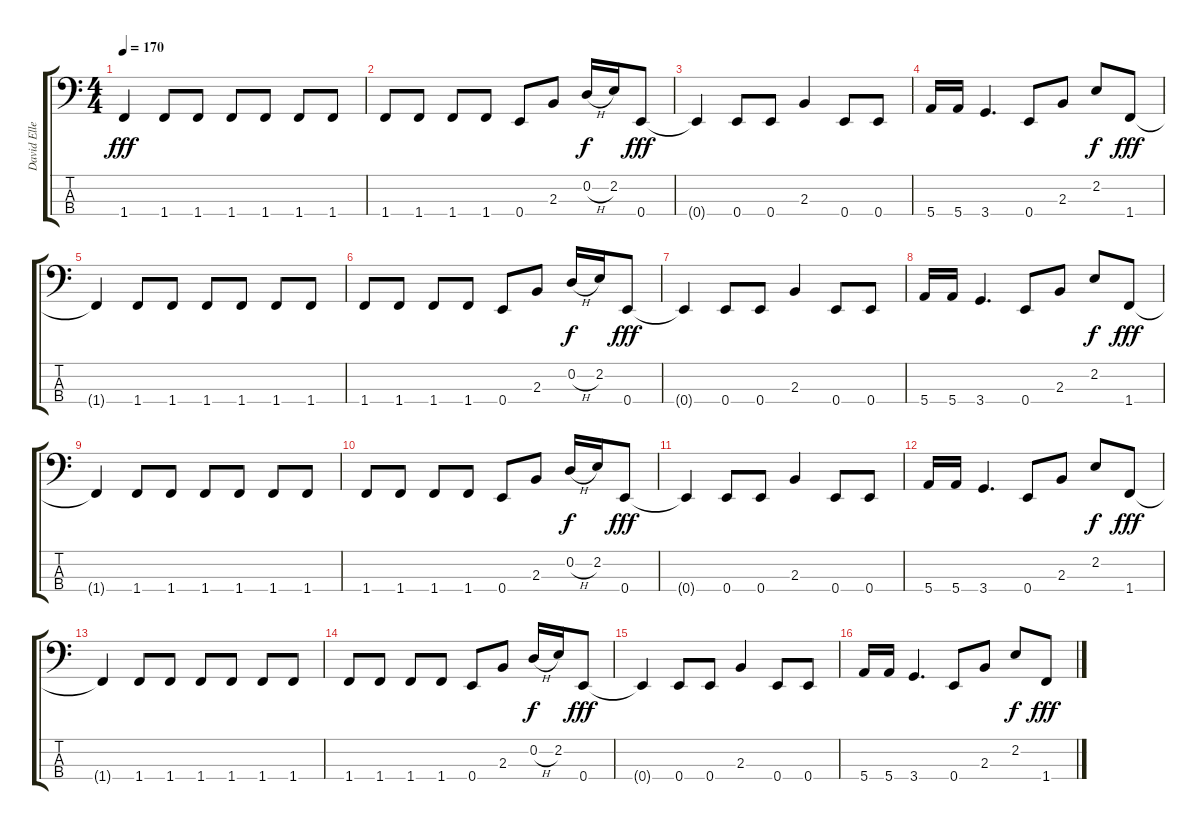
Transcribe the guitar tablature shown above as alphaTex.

\track ("David Ellefson" "David Elle") {instrument electricbasspick}
\staff {score tabs}
\tuning (G2 D2 A1 E1) {hide}
\ts (4 4)
\tempo 170
\clef f4
\ks c
1.4{t}.4{dy fff} 1.4.8 1.4.8 1.4.8 1.4.8 1.4.8 1.4.8 |
1.4.8 1.4.8 1.4.8 1.4.8 0.4.8 2.3.8 0.2{h}.16{dy f} 2.2.16 0.4.8{dy fff} |
0.4{t}.4 0.4.8 0.4.8 2.3.4 0.4.8 0.4.8 |
5.4.16 5.4.16 3.4.4{d} 0.4.8 2.3.8 2.2.8{dy f} 1.4.8{dy fff} |
1.4{t}.4 1.4.8 1.4.8 1.4.8 1.4.8 1.4.8 1.4.8 |
1.4.8 1.4.8 1.4.8 1.4.8 0.4.8 2.3.8 0.2{h}.16{dy f} 2.2.16 0.4.8{dy fff} |
0.4{t}.4 0.4.8 0.4.8 2.3.4 0.4.8 0.4.8 |
5.4.16 5.4.16 3.4.4{d} 0.4.8 2.3.8 2.2.8{dy f} 1.4.8{dy fff} |
1.4{t}.4 1.4.8 1.4.8 1.4.8 1.4.8 1.4.8 1.4.8 |
1.4.8 1.4.8 1.4.8 1.4.8 0.4.8 2.3.8 0.2{h}.16{dy f} 2.2.16 0.4.8{dy fff} |
0.4{t}.4 0.4.8 0.4.8 2.3.4 0.4.8 0.4.8 |
5.4.16 5.4.16 3.4.4{d} 0.4.8 2.3.8 2.2.8{dy f} 1.4.8{dy fff} |
1.4{t}.4 1.4.8 1.4.8 1.4.8 1.4.8 1.4.8 1.4.8 |
1.4.8 1.4.8 1.4.8 1.4.8 0.4.8 2.3.8 0.2{h}.16{dy f} 2.2.16 0.4.8{dy fff} |
0.4{t}.4 0.4.8 0.4.8 2.3.4 0.4.8 0.4.8 |
5.4.16 5.4.16 3.4.4{d} 0.4.8 2.3.8 2.2.8{dy f} 1.4.8{dy fff}
